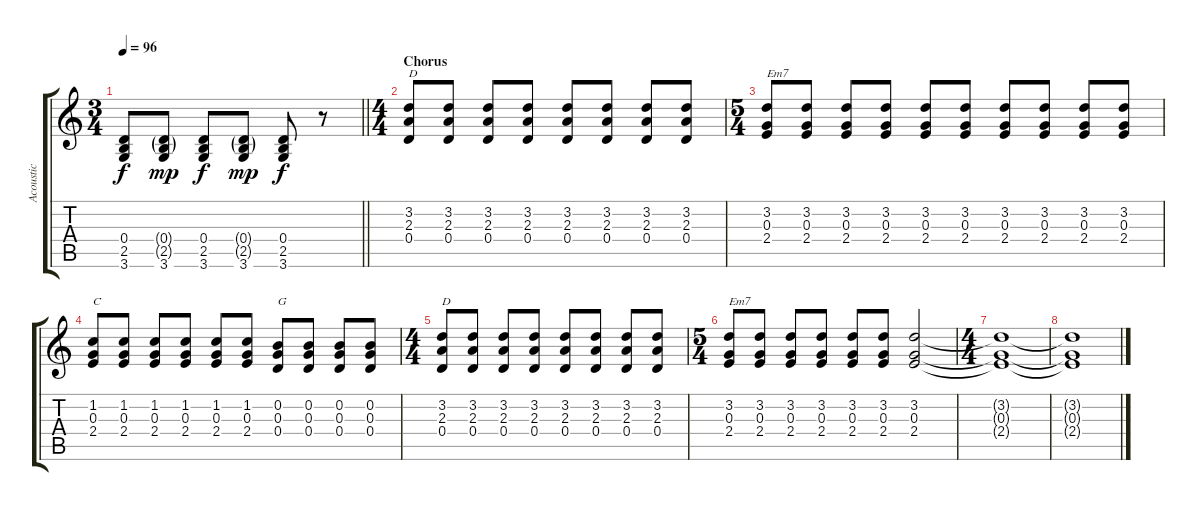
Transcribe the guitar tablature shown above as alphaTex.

\track ("Acoustic" "Acoustic") {instrument acousticguitarsteel}
\staff {score tabs}
\tuning (E4 B3 G3 D3 A2 E2) {hide}
\ts (3 4)
\tempo 96
\clef g2
\barLineRight lightlight
\ks c
(0.4 2.5 3.6).8{dy f} (0.4{g} 2.5{g} 3.6).8{dy mp} (0.4 2.5 3.6).8{dy f} (0.4{g} 2.5{g} 3.6).8{dy mp} (0.4 2.5 3.6).8{dy f} r.8 |
\ts (4 4)
\section ("" "Chorus")
(3.2 2.3 0.4).8{txt "D"} (3.2 2.3 0.4).8 (3.2 2.3 0.4).8 (3.2 2.3 0.4).8 (3.2 2.3 0.4).8 (3.2 2.3 0.4).8 (3.2 2.3 0.4).8 (3.2 2.3 0.4).8 |
\ts (5 4)
(3.2 0.3 2.4).8{txt "Em7"} (3.2 0.3 2.4).8 (3.2 0.3 2.4).8 (3.2 0.3 2.4).8 (3.2 0.3 2.4).8 (3.2 0.3 2.4).8 (3.2 0.3 2.4).8 (3.2 0.3 2.4).8 (3.2 0.3 2.4).8 (3.2 0.3 2.4).8 |
(1.2 0.3 2.4).8{txt "C"} (1.2 0.3 2.4).8 (1.2 0.3 2.4).8 (1.2 0.3 2.4).8 (1.2 0.3 2.4).8 (1.2 0.3 2.4).8 (0.2 0.3 0.4).8{txt "G"} (0.2 0.3 0.4).8 (0.2 0.3 0.4).8 (0.2 0.3 0.4).8 |
\ts (4 4)
(3.2 2.3 0.4).8{txt "D"} (3.2 2.3 0.4).8 (3.2 2.3 0.4).8 (3.2 2.3 0.4).8 (3.2 2.3 0.4).8 (3.2 2.3 0.4).8 (3.2 2.3 0.4).8 (3.2 2.3 0.4).8 |
\ts (5 4)
(3.2 0.3 2.4).8{txt "Em7"} (3.2 0.3 2.4).8 (3.2 0.3 2.4).8 (3.2 0.3 2.4).8 (3.2 0.3 2.4).8 (3.2 0.3 2.4).8 (3.2 0.3 2.4).2 |
\ts (4 4)
(3.2{t} 0.3{t} 2.4{t}).1 |
(3.2{t} 0.3{t} 2.4{t}).1
